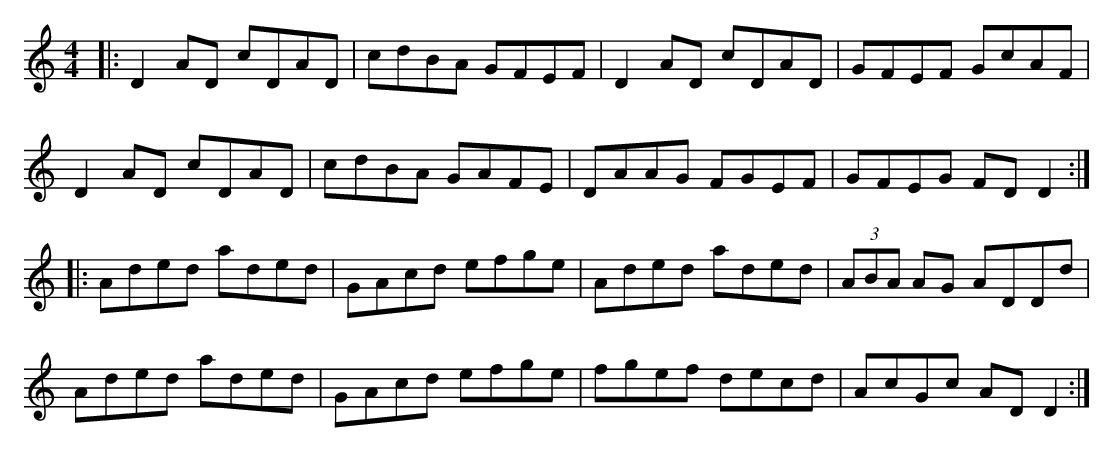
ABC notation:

X:1
M:4/4
K:C
|:D2AD cDAD|cdBA GFEF|D2AD cDAD|GFEF GcAF|
D2AD cDAD|cdBA GAFE|DAAG FGEF|GFEG FDD2:|
|:Aded aded|GAcd efge|Aded aded|(3ABA AG ADDd|
Aded aded|GAcd efge|fgef decd|AcGc ADD2:|
